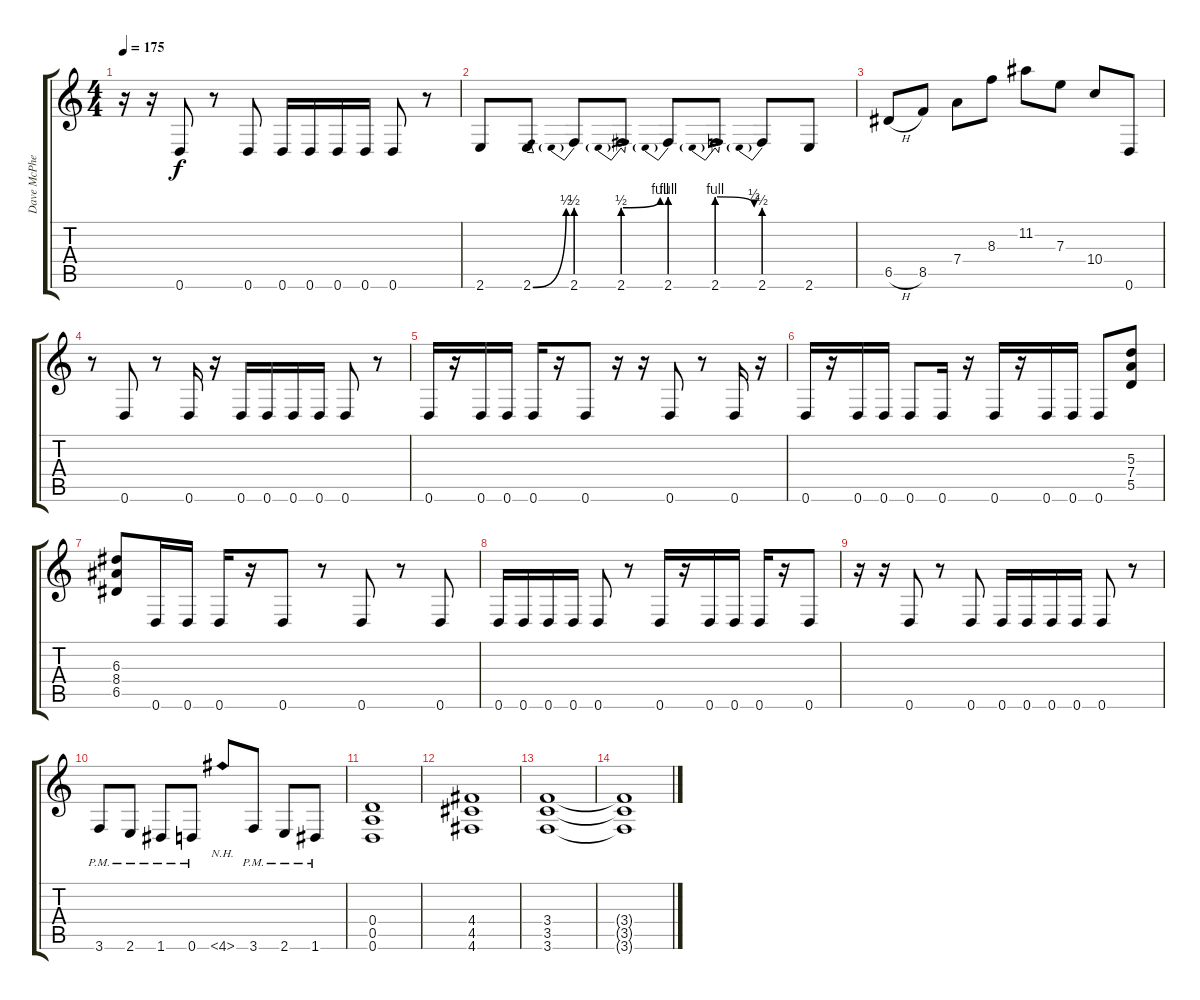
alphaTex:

\track ("Dave McPherson" "Dave McPhe") {instrument distortionguitar}
\staff {score tabs}
\tuning (E4 B3 A3 D3 A2 D2) {hide}
\ts (4 4)
\tempo 175
\clef g2
\ks c
r.16{dy f} r.16 0.6.8 r.8 0.6.8 0.6.16 0.6.16 0.6.16 0.6.16 0.6.8 r.8 |
2.6.8 2.6{be (bend 0 0 60 2)}.8 2.6{be (prebend 0 2 60 2)}.8 2.6{be (prebendbend 0 2 60 4)}.8 2.6{be (prebend 0 4 60 4)}.8 2.6{be (prebendrelease 0 4 60 2)}.8 2.6{be (prebend 0 2 60 2)}.8 2.6.8 |
6.5{h}.8 8.5.8 7.4.8 8.3.8 11.2.8 7.3.8 10.4.8 0.6.8 |
r.8 0.6.8 r.8 0.6.16 r.16 0.6.16 0.6.16 0.6.16 0.6.16 0.6.8 r.8 |
0.6.16 r.16 0.6.16 0.6.16 0.6.16 r.16 0.6.8 r.16 r.16 0.6.8 r.8 0.6.16 r.16 |
0.6.16 r.16 0.6.16 0.6.16 0.6.8 0.6.16 r.16 0.6.16 r.16 0.6.16 0.6.16 0.6.8 (5.3 7.4 5.5).8 |
(6.3 8.4 6.5).8 0.6.16 0.6.16 0.6.16 r.16 0.6.8 r.8 0.6.8 r.8 0.6.8 |
0.6.16 0.6.16 0.6.16 0.6.16 0.6.8 r.8 0.6.16 r.16 0.6.16 0.6.16 0.6.16 r.16 0.6.8 |
r.16 r.16 0.6.8 r.8 0.6.8 0.6.16 0.6.16 0.6.16 0.6.16 0.6.8 r.8 |
3.6{pm}.8 2.6{pm}.8 1.6{pm}.8 0.6{pm}.8 4.6{nh}.8 3.6{pm}.8 2.6{pm}.8 1.6{pm}.8 |
(0.4 0.5 0.6).1 |
(4.4 4.5 4.6).1 |
(3.4 3.5 3.6).1 |
(3.4{t} 3.5{t} 3.6{t}).1
